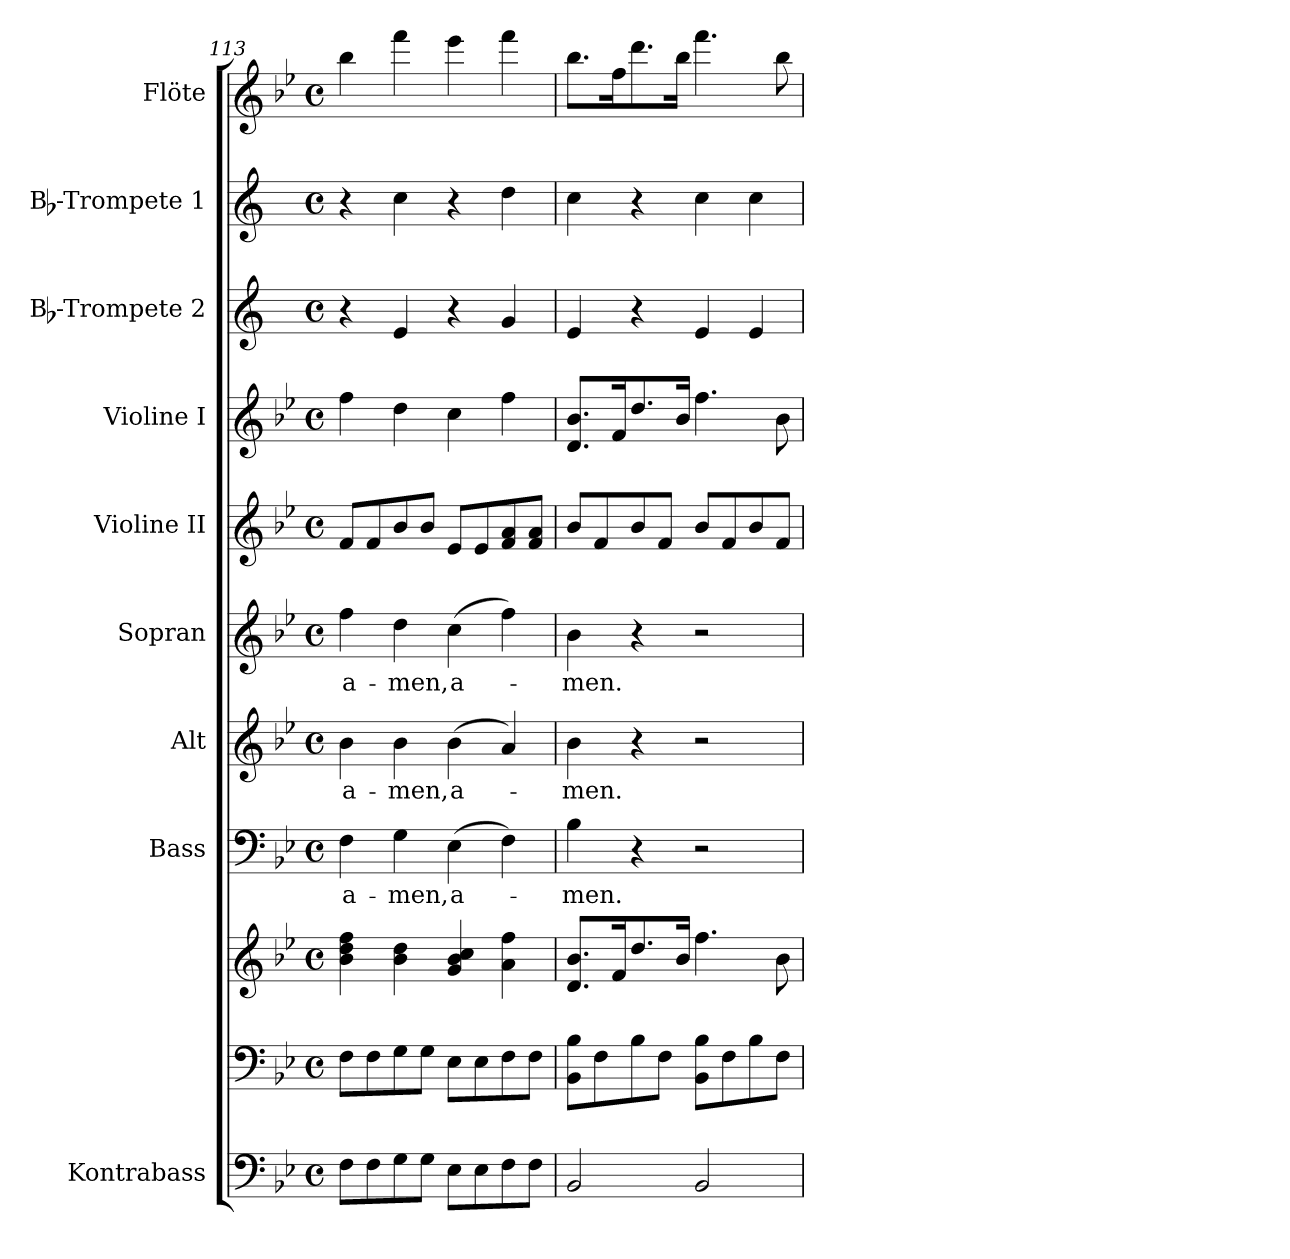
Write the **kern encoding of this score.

**kern	**kern	**kern	**kern	**text	**kern	**text	**kern	**text	**kern	**kern	**kern	**kern	**kern
*part10	*part9	*part9	*part8	*part8	*part7	*part7	*part6	*part6	*part5	*part4	*part3	*part2	*part1
*staff11	*staff10	*staff9	*staff8	*staff8	*staff7	*staff7	*staff6	*staff6	*staff5	*staff4	*staff3	*staff2	*staff1
*I"Kontrabass	*	*	*I"Bass	*	*I"Alt	*	*I"Sopran	*	*I"Violine II	*I"Violine I	*I"Bb-Trompete 2	*I"Bb-Trompete 1	*I"Flöte
*I'Kb.	*	*	*I'B.	*	*I'A.	*	*I'S.	*	*I'Vl. II	*I'Vl. I	*I'Bb Trp. 2	*I'Bb Trp. 1	*I'Fl.
!!LO:PB:g=z
*clefF4	*clefF4	*clefG2	*clefF4	*	*clefG2	*	*clefG2	*	*clefG2	*clefG2	*clefG2	*clefG2	*clefG2
*ITrd7c12	*	*	*	*	*	*	*	*	*	*	*ITrd1c2	*ITrd1c2	*
*k[b-e-]	*k[b-e-]	*k[b-e-]	*k[b-e-]	*	*k[b-e-]	*	*k[b-e-]	*	*k[b-e-]	*k[b-e-]	*k[b-e-]	*k[b-e-]	*k[b-e-]
*B-:	*B-:	*B-:	*B-:	*	*B-:	*	*B-:	*	*B-:	*B-:	*B-:	*B-:	*B-:
*M4/4	*M4/4	*M4/4	*M4/4	*	*M4/4	*	*M4/4	*	*M4/4	*M4/4	*M4/4	*M4/4	*M4/4
*met(c)	*met(c)	*met(c)	*met(c)	*	*met(c)	*	*met(c)	*	*met(c)	*met(c)	*met(c)	*met(c)	*met(c)
=113	=113	=113	=113	=113	=113	=113	=113	=113	=113	=113	=113	=113	=113
!	!	!	!	!LO:LY:b	!	!LO:LY:b	!	!LO:LY:b	!	!	!	!	!
8FF\L	8F\L	4b-\ 4dd\ 4ff\	4F\	a-	4b-\	a-	4ff\	a-	8f/L	4ff\	4r	4r	4bb-\
8FF\	8F\	.	.	.	.	.	.	.	8f/	.	.	.	.
!	!	!	!	!LO:LY:b	!	!LO:LY:b	!	!LO:LY:b	!	!	!	!	!
8GG\	8G\	4b-\ 4dd\	4G\	-men,	4b-\	-men,	4dd\	-men,	8b-/	4dd\	4d/	4b-\	4fff\
8GG\J	8G\J	.	.	.	.	.	.	.	8b-/J	.	.	.	.
!	!	!	!	!LO:LY:b	!	!LO:LY:b	!	!LO:LY:b	!	!	!	!	!
8EE-\L	8E-\L	4g/ 4b-/ 4cc/	(>4E-\	a-	(>4b-\	a-	(>4cc\	a-	8e-/L	4cc\	4r	4r	4eee-\
8EE-\	8E-\	.	.	.	.	.	.	.	8e-/	.	.	.	.
8FF\	8F\	4a\ 4ff\	4F\)	.	4a/)	.	4ff\)	.	8f/ 8a/	4ff\	4f/	4cc\	4fff\
8FF\J	8F\J	.	.	.	.	.	.	.	8f/ 8a/J	.	.	.	.
=114	=114	=114	=114	=114	=114	=114	=114	=114	=114	=114	=114	=114	=114
!	!	!	!	!LO:LY:b	!	!LO:LY:b	!	!LO:LY:b	!	!	!	!	!
2BBB-/	8BB-\ 8B-\L	8.d/ 8.b-/L	4B-\	-men.	4b-\	-men.	4b-\	-men.	8b-/L	8.d/ 8.b-/L	4d/	4b-\	8.bb-\L
.	8F\	.	.	.	.	.	.	.	8f/	.	.	.	.
.	.	16f/k	.	.	.	.	.	.	.	16f/k	.	.	16ff\k
.	8B-\	8.dd/	4r	.	4r	.	4r	.	8b-/	8.dd/	4r	4r	8.ddd\
.	8F\J	.	.	.	.	.	.	.	8f/J	.	.	.	.
.	.	16b-/Jk	.	.	.	.	.	.	.	16b-/Jk	.	.	16bb-\Jk
2BBB-/	8BB-\ 8B-\L	4.ff\	2r	.	2r	.	2r	.	8b-/L	4.ff\	4d/	4b-\	4.fff\
.	8F\	.	.	.	.	.	.	.	8f/	.	.	.	.
.	8B-\	.	.	.	.	.	.	.	8b-/	.	4d/	4b-\	.
.	8F\J	8b-\	.	.	.	.	.	.	8f/J	8b-\	.	.	8bb-\
=	=	=	=	=	=	=	=	=	=	=	=	=	=
*-	*-	*-	*-	*-	*-	*-	*-	*-	*-	*-	*-	*-	*-
